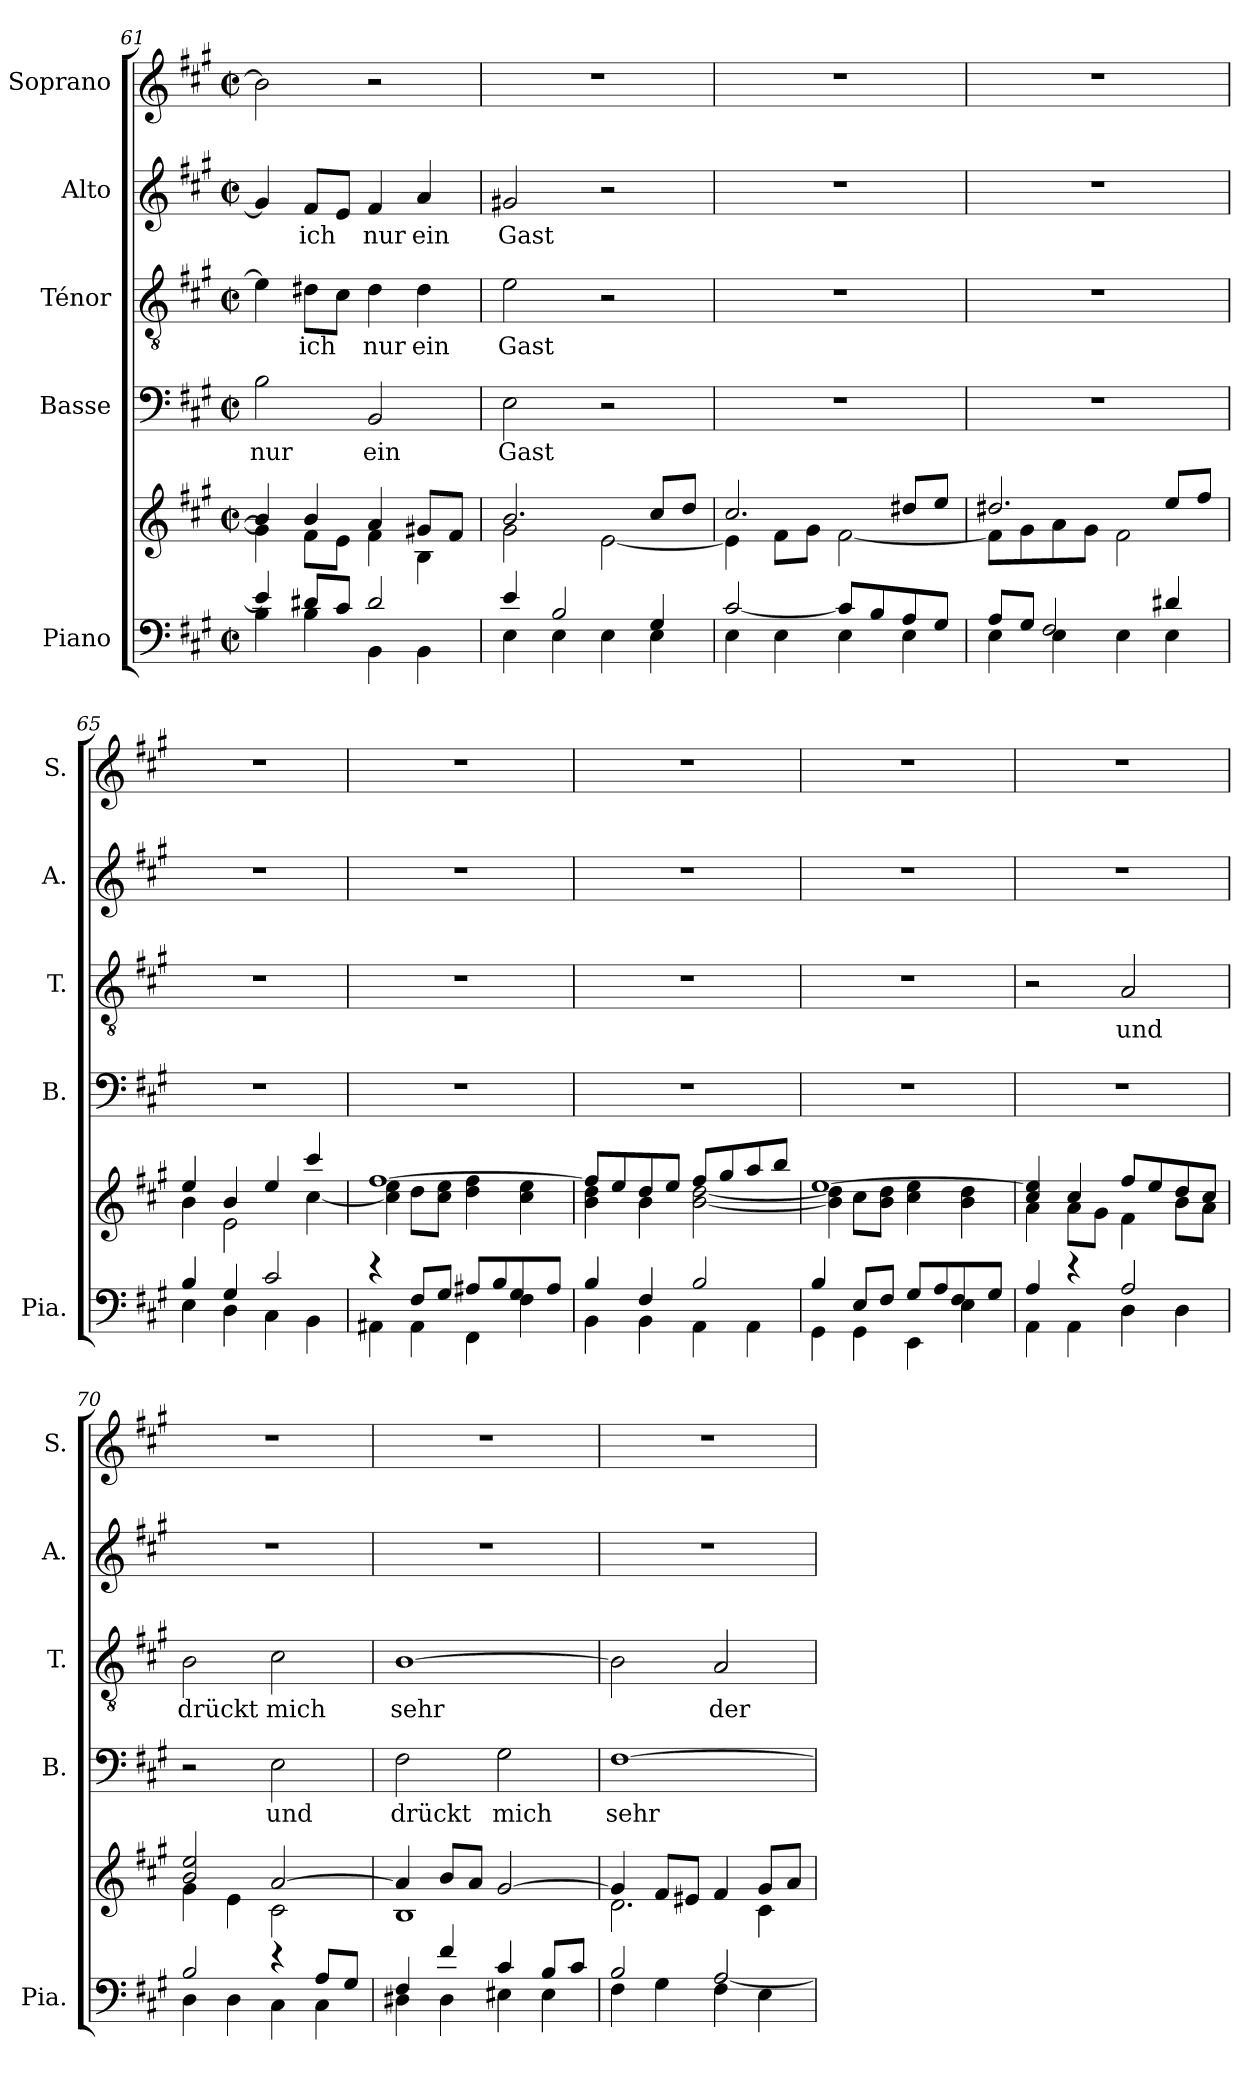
**kern	**kern	**kern	**text	**kern	**text	**kern	**text	**kern
*part5	*part5	*part4	*part4	*part3	*part3	*part2	*part2	*part1
*staff6	*staff5	*staff4	*staff4	*staff3	*staff3	*staff2	*staff2	*staff1
*I"Piano	*	*I"Basse	*	*I"Ténor	*	*I"Alto	*	*I"Soprano
*I'Pia.	*	*I'B.	*	*I'T.	*	*I'A.	*	*I'S.
*clefF4	*clefG2	*clefF4	*	*clefGv2	*	*clefG2	*	*clefG2
*k[f#c#g#]	*k[f#c#g#]	*k[f#c#g#]	*	*k[f#c#g#]	*	*k[f#c#g#]	*	*k[f#c#g#]
*M2/2	*M2/2	*M2/2	*	*M2/2	*	*M2/2	*	*M2/2
*met(c|)	*met(c|)	*met(c|)	*	*met(c|)	*	*met(c|)	*	*met(c|)
=61	=61	=61	=61	=61	=61	=61	=61	=61
*^	*^	*	*	*	*	*	*	*
4B\	4e/]	4b/]	4g\]	2B\	nur	4e\]	.	4g/]	.	2b\]
4B\	8d#X/L	4b/	8f#\L	.	.	8d#X\L	ich	8f#/L	ich	.
.	8c#/J	.	8e\J	.	.	8c#\J	.	8e/J	.	.
4BB\	2d#/	4a/	4f#\	2BB/	ein	4d#\	nur	4f#/	nur	2r
4BB\	.	8g#X/L	4B\	.	.	4d#\	ein	4a/	ein	.
.	.	8f#/J	.	.	.	.	.	.	.	.
=62	=62	=62	=62	=62	=62	=62	=62	=62	=62	=62
4E\	4e/	2.b/	2g#\	2E\	Gast	2e\	Gast	2g#X/	Gast	1r
4E\	2B/	.	.	.	.	.	.	.	.	.
4E\	.	.	[2e\	2r	.	2r	.	2r	.	.
4E\	4G#/	8cc#/L	.	.	.	.	.	.	.	.
.	.	8dd/J	.	.	.	.	.	.	.	.
=63	=63	=63	=63	=63	=63	=63	=63	=63	=63	=63
4E\	[2c#/	2.cc#/	4e\]	1r	.	1r	.	1r	.	1r
4E\	.	.	8f#\L	.	.	.	.	.	.	.
.	.	.	8g#\J	.	.	.	.	.	.	.
4E\	8c#/L]	.	[2f#\	.	.	.	.	.	.	.
.	8B/	.	.	.	.	.	.	.	.	.
4E\	8A/	8dd#X/L	.	.	.	.	.	.	.	.
.	8G#/J	8ee/J	.	.	.	.	.	.	.	.
=64	=64	=64	=64	=64	=64	=64	=64	=64	=64	=64
4E\	8A/L	2.dd#X/	8f#\L]	1r	.	1r	.	1r	.	1r
.	8G#/J	.	8g#\	.	.	.	.	.	.	.
4E\	2F#/	.	8a\	.	.	.	.	.	.	.
.	.	.	8g#\J	.	.	.	.	.	.	.
4E\	.	.	2f#\	.	.	.	.	.	.	.
4E\	4d#X/	8ee/L	.	.	.	.	.	.	.	.
.	.	8ff#/J	.	.	.	.	.	.	.	.
=65	=65	=65	=65	=65	=65	=65	=65	=65	=65	=65
4E\	4B/	4ee/	4b\	1r	.	1r	.	1r	.	1r
4D\	4G#/	4b/	2e\	.	.	.	.	.	.	.
4C#\	2c#/	4ee/	.	.	.	.	.	.	.	.
4BB\	.	4ccc#/	[4cc#\	.	.	.	.	.	.	.
!!LO:PB:g=z
=66	=66	=66	=66	=66	=66	=66	=66	=66	=66	=66
4AA#X\	4re	[1ff#	4cc#\] 4ee\	1r	.	1r	.	1r	.	1r
4AA#\	8F#/L	.	8dd\L	.	.	.	.	.	.	.
.	8G#/J	.	8cc#\ 8ee\J	.	.	.	.	.	.	.
4FF#\	8A#X/L	.	4dd\ 4ff#\	.	.	.	.	.	.	.
.	8B/	.	.	.	.	.	.	.	.	.
4F#\	8G#/	.	4cc#\ 4ee\	.	.	.	.	.	.	.
.	8A#/J	.	.	.	.	.	.	.	.	.
=67	=67	=67	=67	=67	=67	=67	=67	=67	=67	=67
4BB\	4B/	8ff#/L]	4b\ 4dd\	1r	.	1r	.	1r	.	1r
.	.	8ee/	.	.	.	.	.	.	.	.
4BB\	4F#/	8dd/	4b\	.	.	.	.	.	.	.
.	.	8ee/J	.	.	.	.	.	.	.	.
4AA\	2B/	8ff#/L	[2b\ [2dd\	.	.	.	.	.	.	.
.	.	8gg#/	.	.	.	.	.	.	.	.
4AA\	.	8aa/	.	.	.	.	.	.	.	.
.	.	8bb/J	.	.	.	.	.	.	.	.
=68	=68	=68	=68	=68	=68	=68	=68	=68	=68	=68
4GG#\	4B/	[1ee	4b\] 4dd\]	1r	.	1r	.	1r	.	1r
4GG#\	8E/L	.	8cc#\L	.	.	.	.	.	.	.
.	8F#/J	.	8b\ 8dd\J	.	.	.	.	.	.	.
4EE\	8G#/L	.	4cc#\ 4ee\	.	.	.	.	.	.	.
.	8A/	.	.	.	.	.	.	.	.	.
4E\	8F#/	.	4b\ 4dd\	.	.	.	.	.	.	.
.	8G#/J	.	.	.	.	.	.	.	.	.
=69	=69	=69	=69	=69	=69	=69	=69	=69	=69	=69
4AA\	4A/	4cc#/ 4ee/]	4a\	1r	.	2r	.	1r	.	1r
4AA\	4re	4cc#/	8a\L	.	.	.	.	.	.	.
.	.	.	8g#\J	.	.	.	.	.	.	.
4D\	2A/	8ff#/L	4f#\	.	.	2A/	und	.	.	.
.	.	8ee/	.	.	.	.	.	.	.	.
4D\	.	8dd/	8b\L	.	.	.	.	.	.	.
.	.	8cc#/J	8a\J	.	.	.	.	.	.	.
=70	=70	=70	=70	=70	=70	=70	=70	=70	=70	=70
4D\	2B/	2b/ 2ee/	4g#\	2r	.	2B\	drückt	1r	.	1r
4D\	.	.	4e\	.	.	.	.	.	.	.
4C#\	4re	[2a/	2c#\	2E\	und	2c#\	mich	.	.	.
4C#\	8A/L	.	.	.	.	.	.	.	.	.
.	8G#/J	.	.	.	.	.	.	.	.	.
!!LO:LB:g=z
=71	=71	=71	=71	=71	=71	=71	=71	=71	=71	=71
4D#X\	4F#/	4a/]	1B	2F#\	drückt	[1B	sehr	1r	.	1r
4D#\	4f#/	8b/L	.	.	.	.	.	.	.	.
.	.	8a/J	.	.	.	.	.	.	.	.
4E#X\	4c#/	[2g#/	.	2G#\	mich	.	.	.	.	.
4E#\	8B/L	.	.	.	.	.	.	.	.	.
.	8c#/J	.	.	.	.	.	.	.	.	.
=72	=72	=72	=72	=72	=72	=72	=72	=72	=72	=72
4F#\	2B/	4g#/]	2.d\	[1F#	sehr	2B\]	.	1r	.	1r
4G#\	.	8f#/L	.	.	.	.	.	.	.	.
.	.	8e#X/J	.	.	.	.	.	.	.	.
4F#\	[2A/	4f#/	.	.	.	2A/	der	.	.	.
4E\	.	8g#/L	4c#\	.	.	.	.	.	.	.
.	.	8a/J	.	.	.	.	.	.	.	.
*v	*v	*	*	*	*	*	*	*	*	*
*	*v	*v	*	*	*	*	*	*	*
=	=	=	=	=	=	=	=	=
*-	*-	*-	*-	*-	*-	*-	*-	*-
